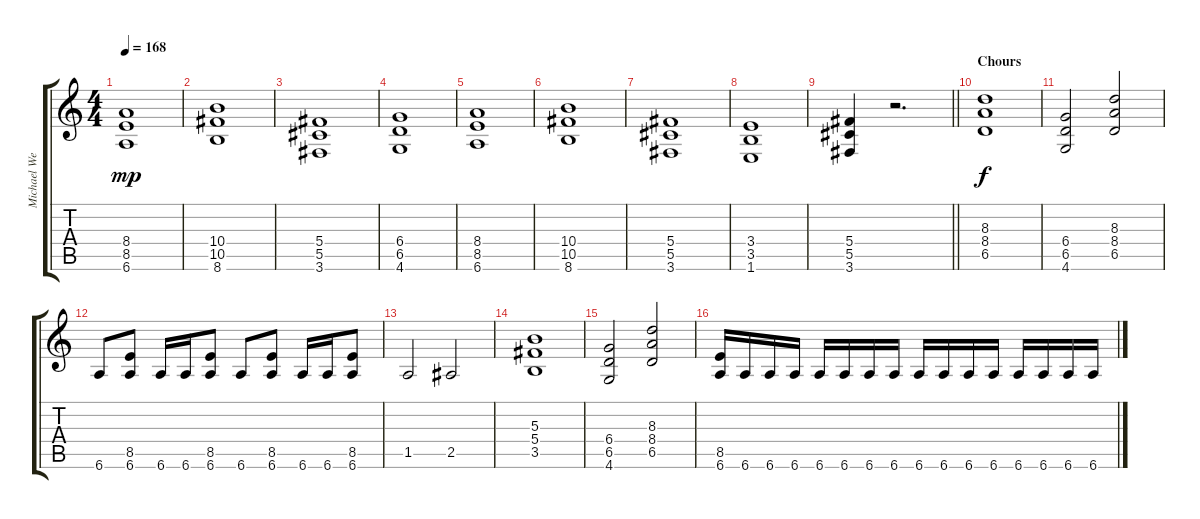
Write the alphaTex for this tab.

\track ("Michael Weikath" "Michael We") {instrument distortionguitar}
\staff {score tabs}
\tuning (Eb4 Bb3 Gb3 Db3 Ab2 Eb2) {hide}
\ts (4 4)
\tempo 168
\clef g2
\ks c
(8.4 8.5 6.6).1{dy mp} |
(10.4 10.5 8.6).1 |
(5.4 5.5 3.6).1 |
(6.4 6.5 4.6).1 |
(8.4 8.5 6.6).1 |
(10.4 10.5 8.6).1 |
(5.4 5.5 3.6).1 |
(3.4 3.5 1.6).1 |
\barLineRight lightlight
(5.4 5.5 3.6).4 r.2{d} |
\section ("" "Chours")
(8.3 8.4 6.5).1{dy f} |
(6.4 6.5 4.6).2 (8.3 8.4 6.5).2 |
6.6.8 (8.5 6.6).8 6.6.16 6.6.16 (8.5 6.6).8 6.6.8 (8.5 6.6).8 6.6.16 6.6.16 (8.5 6.6).8 |
1.5.2 2.5.2 |
(5.3 5.4 3.5).1 |
(6.4 6.5 4.6).2 (8.3 8.4 6.5).2 |
(8.5 6.6).16 6.6.16 6.6.16 6.6.16 6.6.16 6.6.16 6.6.16 6.6.16 6.6.16 6.6.16 6.6.16 6.6.16 6.6.16 6.6.16 6.6.16 6.6.16
